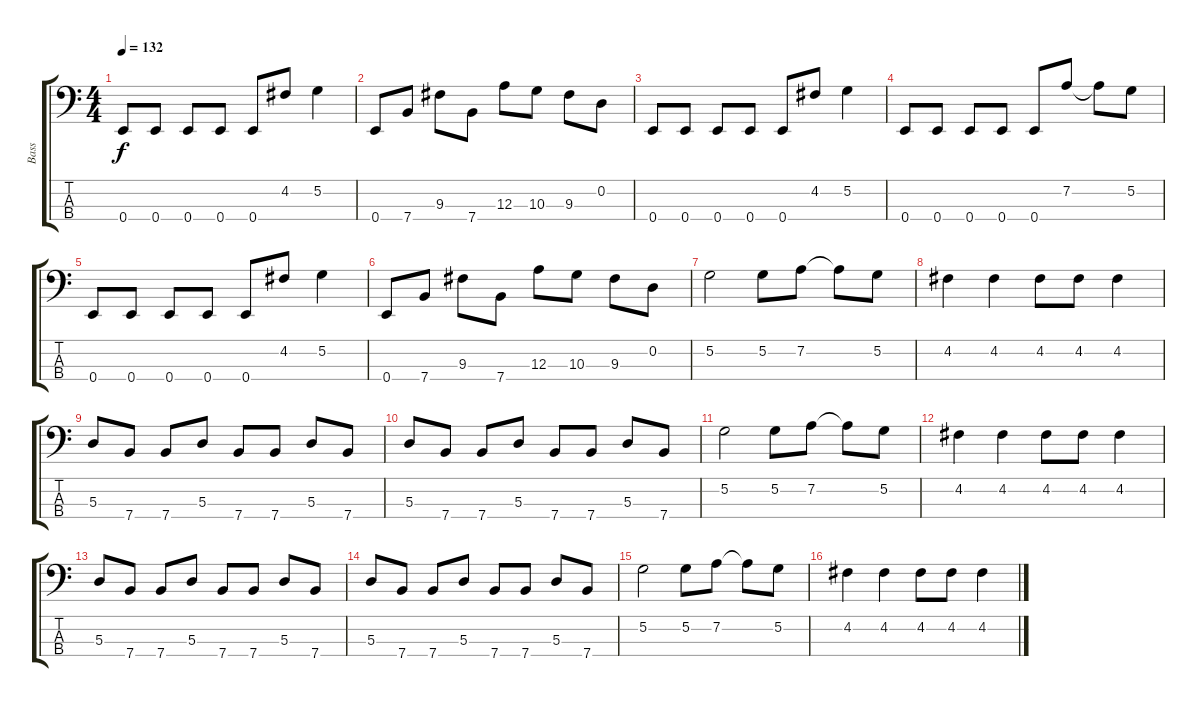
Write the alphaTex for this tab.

\track ("Bass" "Bass") {instrument electricbasspick}
\staff {score tabs}
\tuning (G2 D2 A1 E1) {hide}
\ts (4 4)
\tempo 132
\clef f4
\ks c
0.4.8{dy f} 0.4.8 0.4.8 0.4.8 0.4.8 4.2.8 5.2.4 |
0.4.8 7.4.8 9.3.8 7.4.8 12.3.8 10.3.8 9.3.8 0.2.8 |
0.4.8 0.4.8 0.4.8 0.4.8 0.4.8 4.2.8 5.2.4 |
0.4.8 0.4.8 0.4.8 0.4.8 0.4.8 7.2.8 7.2{t}.8 5.2.8 |
0.4.8 0.4.8 0.4.8 0.4.8 0.4.8 4.2.8 5.2.4 |
0.4.8 7.4.8 9.3.8 7.4.8 12.3.8 10.3.8 9.3.8 0.2.8 |
5.2.2 5.2.8 7.2.8 7.2{t}.8 5.2.8 |
4.2.4 4.2.4 4.2.8 4.2.8 4.2.4 |
5.3.8 7.4.8 7.4.8 5.3.8 7.4.8 7.4.8 5.3.8 7.4.8 |
5.3.8 7.4.8 7.4.8 5.3.8 7.4.8 7.4.8 5.3.8 7.4.8 |
5.2.2 5.2.8 7.2.8 7.2{t}.8 5.2.8 |
4.2.4 4.2.4 4.2.8 4.2.8 4.2.4 |
5.3.8 7.4.8 7.4.8 5.3.8 7.4.8 7.4.8 5.3.8 7.4.8 |
5.3.8 7.4.8 7.4.8 5.3.8 7.4.8 7.4.8 5.3.8 7.4.8 |
5.2.2 5.2.8 7.2.8 7.2{t}.8 5.2.8 |
4.2.4 4.2.4 4.2.8 4.2.8 4.2.4
